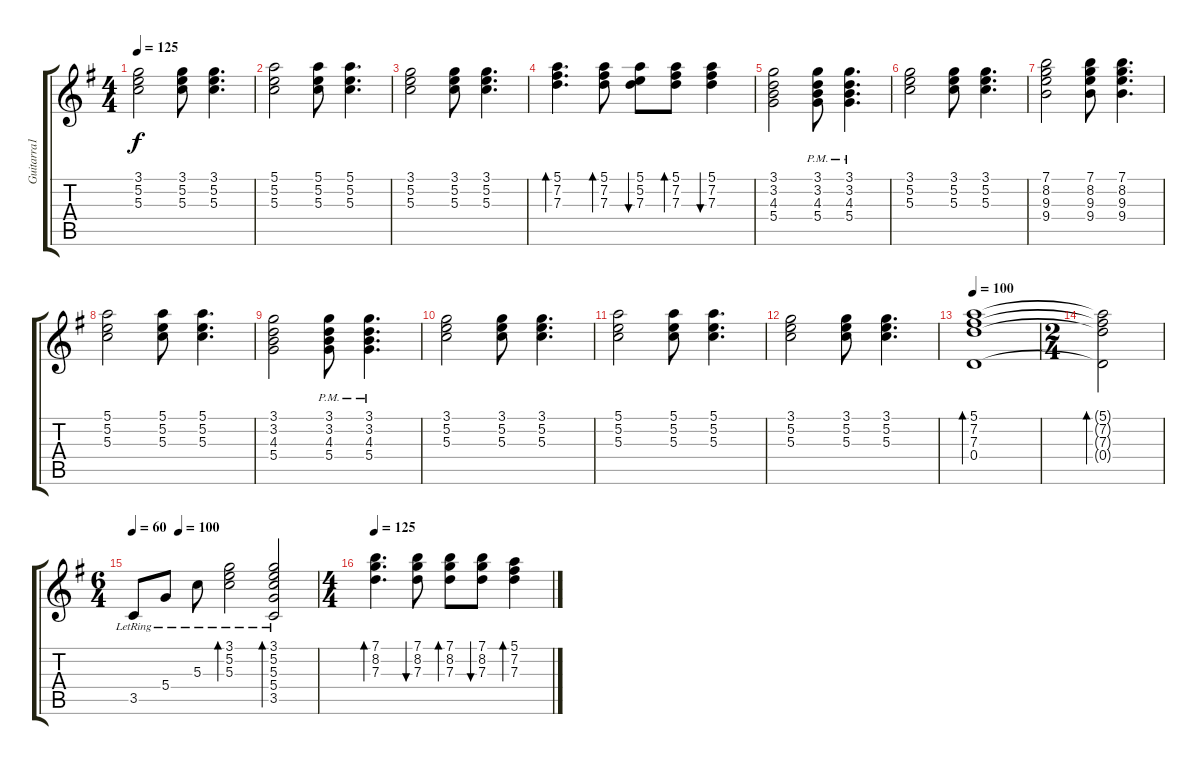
\track ("Guitarra1" "Guitarra1") {instrument acousticguitarsteel}
\staff {score tabs}
\tuning (E4 B3 G3 D3 A2 E2) {hide}
\ts (4 4)
\tempo 125
\clef g2
\ks g
(3.1 5.2 5.3).2{dy f} (3.1 5.2 5.3).8 (3.1 5.2 5.3).4{d} |
(5.1 5.2 5.3).2 (5.1 5.2 5.3).8 (5.1 5.2 5.3).4{d} |
(3.1 5.2 5.3).2 (3.1 5.2 5.3).8 (3.1 5.2 5.3).4{d} |
(5.1 7.2 7.3).4{d bd 60} (5.1 7.2 7.3).8{bd 60} (5.1 5.2 7.3).8{bu 60} (5.1 7.2 7.3).8{bd 30} (5.1 7.2 7.3).4{bu 30} |
(3.1 3.2 4.3 5.4).2 (3.1 3.2 4.3 5.4{pm}).8 (3.1 3.2 4.3 5.4{pm}).4{d} |
(3.1 5.2 5.3).2 (3.1 5.2 5.3).8 (3.1 5.2 5.3).4{d} |
(7.1 8.2 9.3 9.4).2 (7.1 8.2 9.3 9.4).8 (7.1 8.2 9.3 9.4).4{d} |
(5.1 5.2 5.3).2 (5.1 5.2 5.3).8 (5.1 5.2 5.3).4{d} |
(3.1 3.2 4.3 5.4).2 (3.1 3.2 4.3 5.4{pm}).8 (3.1 3.2 4.3 5.4{pm}).4{d} |
(3.1 5.2 5.3).2 (3.1 5.2 5.3).8 (3.1 5.2 5.3).4{d} |
(5.1 5.2 5.3).2 (5.1 5.2 5.3).8 (5.1 5.2 5.3).4{d} |
(3.1 5.2 5.3).2 (3.1 5.2 5.3).8 (3.1 5.2 5.3).4{d} |
\tempo 100
(5.1 7.2 7.3 0.4).1{bd 120} |
\ts (2 4)
(5.1{t} 7.2{t} 7.3{t} 0.4{t}).2{bd 120} |
\ts (6 4)
\tempo 60
\tempo (100 0.25)
3.5{lr}.8 5.4{lr}.8 5.3{lr}.8 (3.1{lr} 5.2{lr} 5.3{lr}).2{bd 120} (3.1{lr} 5.2{lr} 5.3{lr} 5.4{lr} 3.5{lr}).2{bd 120} |
\ts (4 4)
\tempo 125
(7.1 8.2 7.3).4{d bd 30} (7.1 8.2 7.3).8{bu 30} (7.1 8.2 7.3).8{bd 60} (7.1 8.2 7.3).8{bu 60} (5.1 7.2 7.3).4{bd 30}
